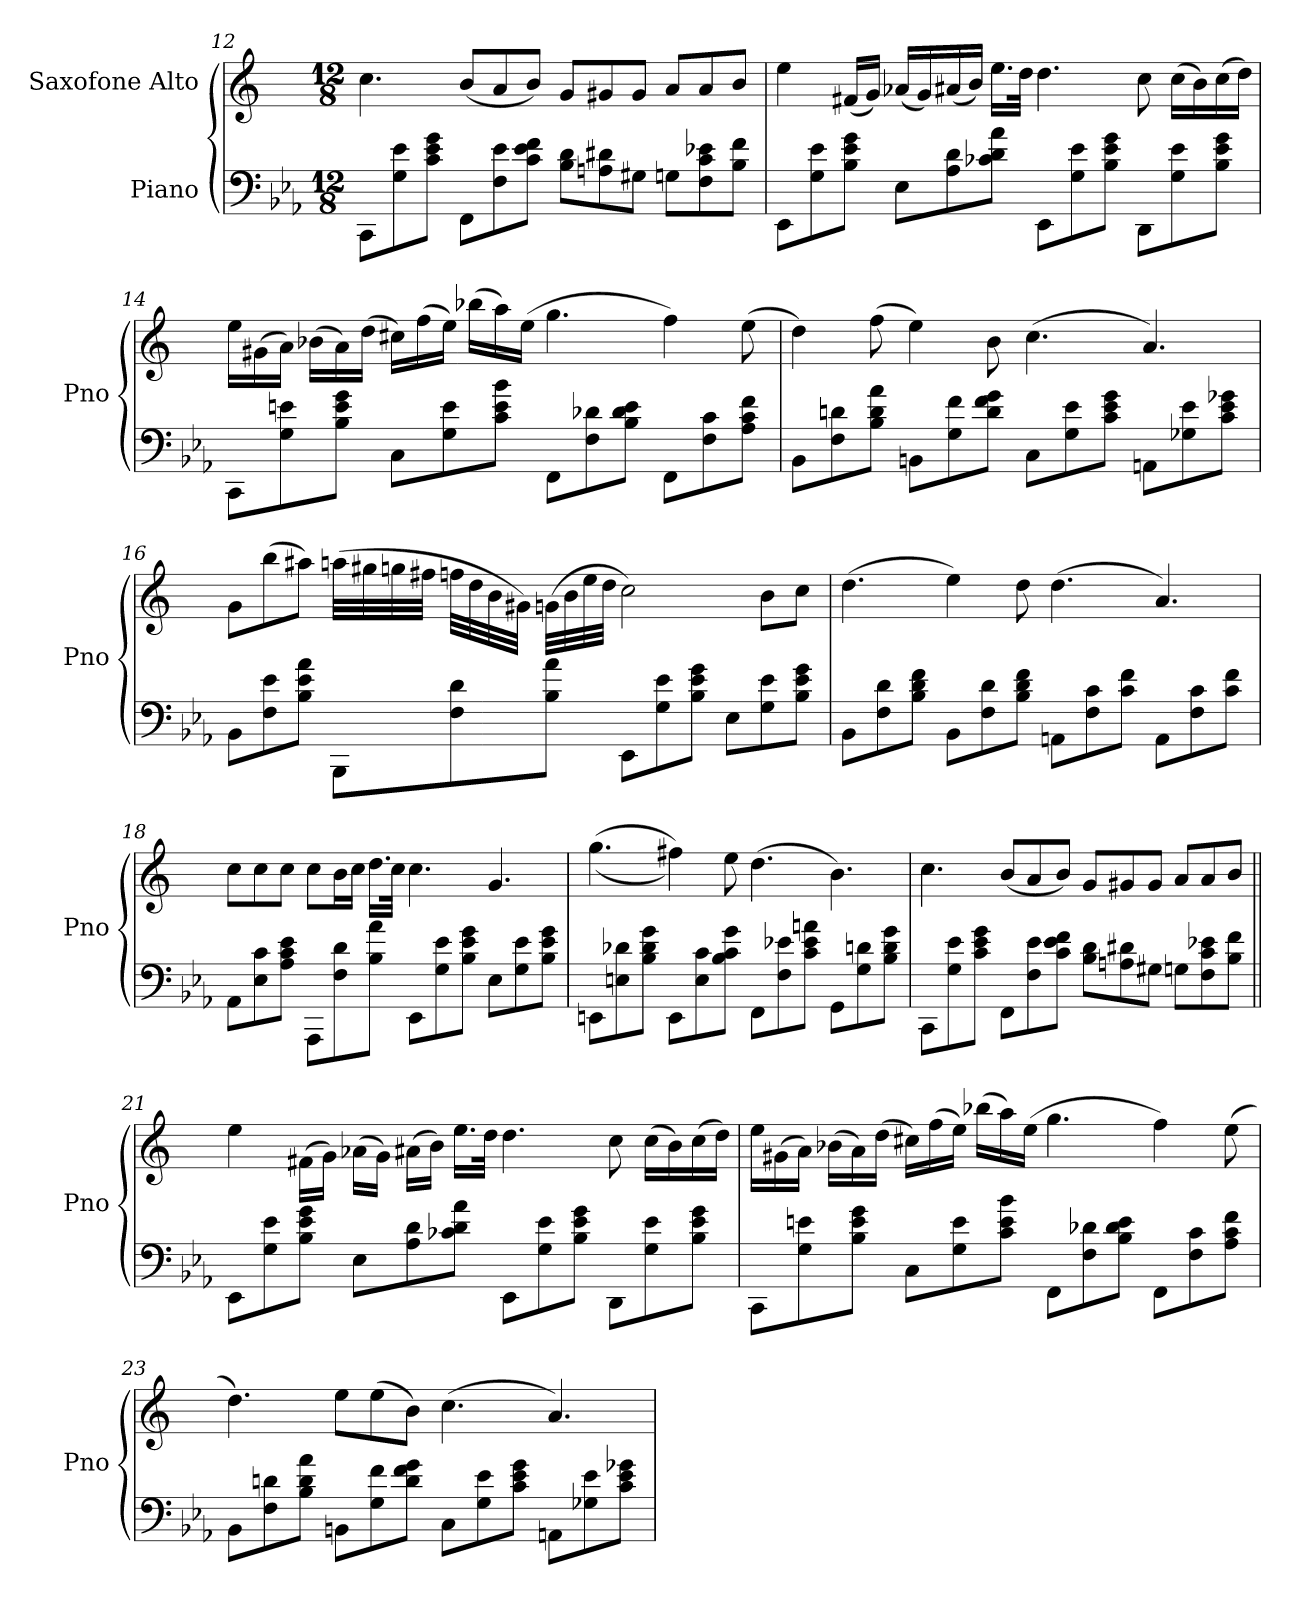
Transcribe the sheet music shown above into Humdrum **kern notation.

**kern	**kern	**dynam
*part2	*part1	*part1
*staff2	*staff1	*staff1
*I"Piano	*I"Saxofone Alto	*
*I'Pno	*	*
!!LO:LB:g=z
*clefF4	*clefG2	*
*	*ITrd5c9	*
*k[b-e-a-]	*k[b-e-a-]	*
*M12/8	*M12/8	*
=12	=12	=12
8CC\L	4.e-\	.
8G\ 8e-\	.	.
8c\ 8e-\ 8g\J	.	.
8FF\L	(8d/L	.
8F\ 8e-\	8c/	.
8c\ 8e-\ 8f\J	8d/J)	.
!	!	!LO:DY:b
8B-\ 8d\L	8B-/L	other-dynamics
8An\ 8d#X\	8Bn/	.
!	!	!LO:DY:b
8G#X\J	8B/J	other-dynamics
8Gn\L	8c/L	.
8F\ 8c\ 8e-X\	8c/	.
!	!	!LO:DY:b
8B-\ 8f\J	8d/J	other-dynamics
=13	=13	=13
8EE-\L	4g\	.
8G\ 8e-\	.	.
8B-\ 8e-\ 8g\J	(16An/LL	.
.	16B-/JJ)	.
8E-\L	(16c-X/LL	.
.	16B-/)	.
8A-\ 8d\	(16c#X/	.
.	16d/JJ)	.
8c-X\ 8d\ 8a-\J	16.g\LL	.
.	32f\JJk	.
8EE-\L	4.f\	.
8G\ 8e-\	.	.
8B-\ 8e-\ 8g\J	.	.
8DD\L	8e-\	.
8G\ 8e-\	(16e-\LL	.
.	16d\)	.
8B-\ 8e-\ 8g\J	(16e-\	.
.	16f\JJ)	.
!!LO:LB:g=z
=14	=14	=14
8CC\L	16g\LL	.
.	(16Bn\	.
8G\ 8en\	16c\JJ)	.
.	(16d-X\LL	.
8B-\ 8e\ 8g\J	16c\)	.
.	(16f\JJ	.
8C\L	16en\LL)	.
.	(16a-\	.
8G\ 8e\	16g\JJ)	.
.	(16dd-X\LL	.
8c\ 8e\ 8b-\J	16cc\)	.
.	(16g\JJ	.
!	!	!LO:DY:b
8FF\L	4.b-\	other-dynamics
8F\ 8d-X\	.	.
8B-\ 8d-\ 8e\J	.	.
8FF\L	4a-\)	.
8F\ 8c\	.	.
8A-\ 8c\ 8f\J	(8g\	.
=15	=15	=15
8BB-\L	4f\)	.
8F\ 8dn\	.	.
8B-\ 8d\ 8a-\J	(8a-\	.
8BBn\L	4g\)	.
8G\ 8f\	.	.
8d\ 8f\ 8g\J	8d\	.
8C\L	(4.e-\	.
8G\ 8e-\	.	.
8c\ 8e-\ 8g\J	.	.
8AAn\L	4.c/)	.
8G-X\ 8e-\	.	.
8c\ 8e-\ 8g-X\J	.	.
!!LO:LB:g=z
=16	=16	=16
8BB-\L	8B-\L	.
8F\ 8e-\	(8dd\	.
8B-\ 8e-\ 8a-\J	8cc#X\J)	.
8BBB-\L	(32ccn\LLL	.
.	32bn\	.
.	32b-X\	.
.	32an\JJJ	.
8F\ 8d\	32a-X\LLL	.
.	32f\	.
.	32d\	.
.	32Bn\JJJ)	.
8B-\ 8a-\J	(32B-X\LLL	.
.	32d\	.
.	32g\	.
.	32f\JJJ	.
8EE-\L	2e-\)	.
8G\ 8e-\	.	.
8B-\ 8e-\ 8g\J	.	.
8E-\L	.	.
8G\ 8e-\	8d\L	.
8B-\ 8e-\ 8g\J	8e-\J	.
=17	=17	=17
8BB-\L	(4.f\	.
8F\ 8d\	.	.
8B-\ 8d\ 8f\J	.	.
8BB-\L	4g\)	.
8F\ 8d\	.	.
8B-\ 8d\ 8f\J	8f\	.
8AAn\L	(4.f\	.
8F\ 8c\	.	.
8c\ 8f\J	.	.
8AA\L	4.c/)	.
8F\ 8c\	.	.
8c\ 8f\J	.	.
!!LO:LB:g=z
=18	=18	=18
8AA-\L	8e-\L	.
8E-\ 8c\	8e-\	.
8A-\ 8c\ 8e-\J	8e-\J	.
8AAA-\L	8e-\L	.
8F\ 8d\	16d\L	.
.	16e-\JJ	.
8B-\ 8a-\J	16.f\LL	.
.	32e-\JJk	.
8EE-\L	4.e-\	.
8G\ 8e-\	.	.
8B-\ 8e-\ 8g\J	.	.
8E-\L	4.B-/	.
8G\ 8e-\	.	.
8B-\ 8e-\ 8g\J	.	.
=19	=19	=19
8EEn\L	((4.b-\	.
8En\ 8d-X\	.	.
8B-\ 8d-\ 8g\J	.	.
8EE\L	4an\))	.
8E\ 8c\	.	.
8B-\ 8c\ 8g\J	8g\	.
8FF\L	(4.f\	.
8F\ 8e-X\	.	.
8c\ 8e-\ 8an\J	.	.
8GG\L	4.d\)	.
8G\ 8dn\	.	.
8B-\ 8d\ 8g\J	.	.
!!LO:LB:g=z
=20	=20	=20
8CC\L	4.e-\	.
8G\ 8e-\	.	.
8c\ 8e-\ 8g\J	.	.
8FF\L	(8d/L	.
8F\ 8e-\	8c/	.
8c\ 8e-\ 8f\J	8d/J)	.
8B-\ 8d\L	8B-/L	.
8An\ 8d#X\	8Bn/	.
8G#X\J	8B/J	.
8Gn\L	8c/L	.
8F\ 8c\ 8e-X\	8c/	.
8B-\ 8f\J	8d/J	.
=21||	=21||	=21||
*	*MM68	*
8EE-\L	4g\	.
8G\ 8e-\	.	.
8B-\ 8e-\ 8g\J	(16An\LL	.
.	16B-\JJ)	.
8E-\L	(16c-X\LL	.
.	16B-\JJ)	.
8A-\ 8d\	(16c#X\LL	.
.	16d\JJ)	.
8c-X\ 8d\ 8a-\J	16.g\LL	.
.	32f\JJk	.
8EE-\L	4.f\	.
8G\ 8e-\	.	.
8B-\ 8e-\ 8g\J	.	.
8DD\L	8e-\	.
8G\ 8e-\	(16e-\LL	.
.	16d\)	.
8B-\ 8e-\ 8g\J	(16e-\	.
!	!	!LO:DY:b
.	16f\JJ)	other-dynamics
!!LO:PB:g=z
=22	=22	=22
8CC\L	16g\LL	.
.	(16Bn\	.
8G\ 8en\	16c\JJ)	.
.	(16d-X\LL	.
8B-\ 8e\ 8g\J	16c\)	.
.	(16f\JJ	.
8C\L	16en\LL)	.
.	(16a-\	.
8G\ 8e\	16g\JJ)	.
.	(16dd-X\LL	.
8c\ 8e\ 8b-\J	16cc\)	.
.	(16g\JJ	.
8FF\L	4.b-\	.
8F\ 8d-X\	.	.
8B-\ 8d-\ 8e\J	.	.
8FF\L	4a-\)	.
8F\ 8c\	.	.
8A-\ 8c\ 8f\J	(8g\	.
=23	=23	=23
8BB-\L	4.f\)	.
8F\ 8dn\	.	.
8B-\ 8d\ 8a-\J	.	.
8BBn\L	8g\L	.
8G\ 8f\	(8g\	.
8d\ 8f\ 8g\J	8d\J)	.
8C\L	(4.e-\	.
8G\ 8e-\	.	.
8c\ 8e-\ 8g\J	.	.
8AAn\L	4.c/)	.
8G-X\ 8e-\	.	.
8c\ 8e-\ 8g-X\J	.	.
=	=	=
*-	*-	*-
